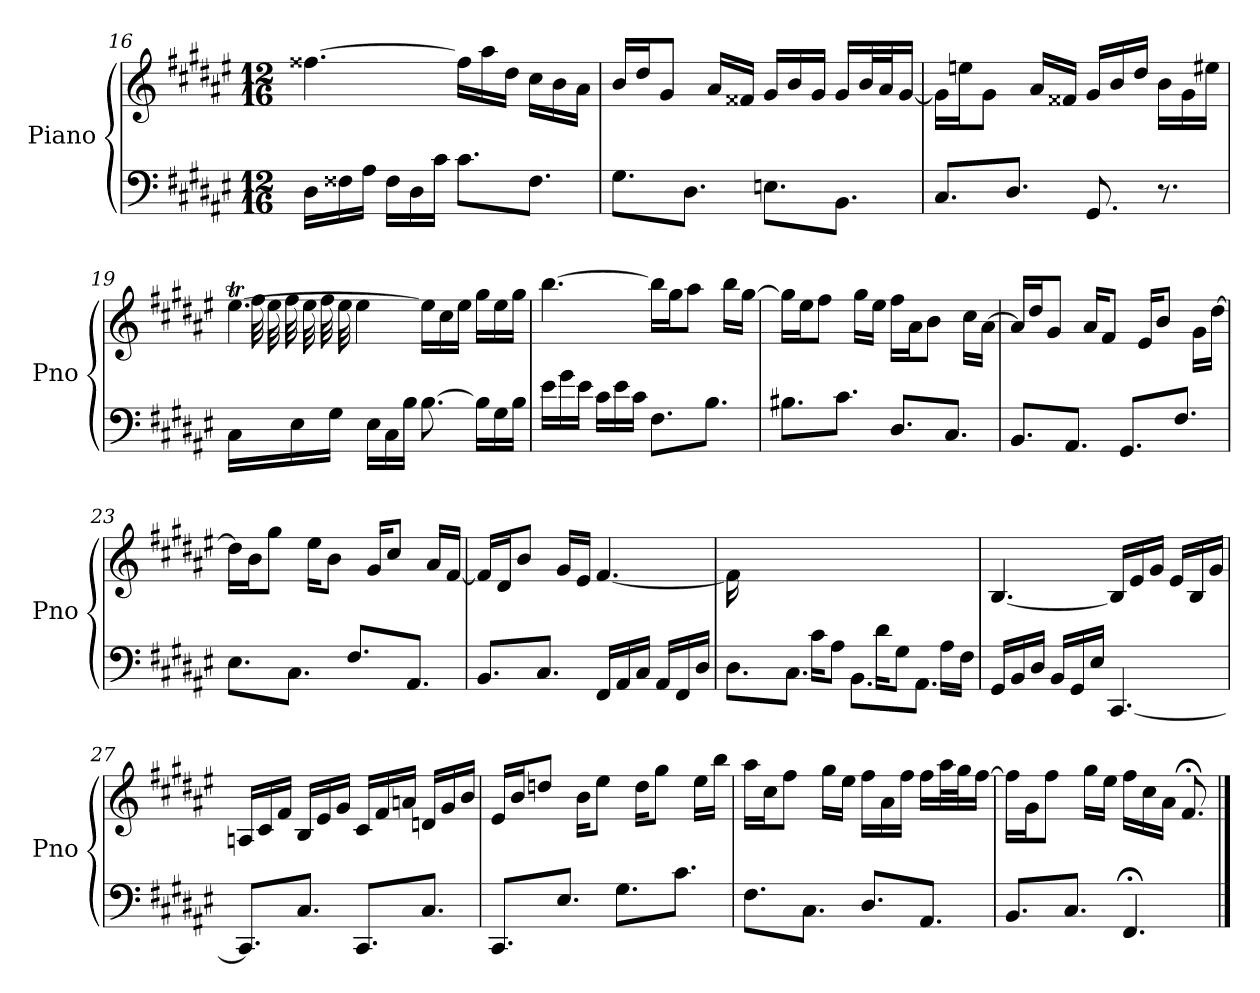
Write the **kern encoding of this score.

**kern	**kern
*part1	*part1
*staff2	*staff1
*I"Piano	*
*I'Pno	*
!!LO:LB:g=z
*clefF4	*clefG2
*k[f#c#g#d#a#e#]	*k[f#c#g#d#a#e#]
*F#:	*F#:
*M12/16	*M12/16
=16	=16
16D#\LL	[4.ff##X\
16F##X\	.
16A#\JJ	.
16F##\LL	.
16D#\	.
16c#\JJ	.
8.c#\L	16ff##\LL]
.	16aa#\
.	16dd#\JJ
8.F##\J	16cc#\LL
.	16b\
.	16a#\JJ
=17	=17
8.G#\L	16b/LL
.	16dd#/J
.	8g#/J
8.D#\J	.
.	16a#/LL
.	16f##X/JJ
8.En\L	16g#/LL
.	16b/
.	16g#/JJ
8.BB\J	16g#/LL
.	32b/L
.	32a#/J
.	[16g#/JJ
=18	=18
8.C#/L	16g#\LL]
.	16een\J
.	8g#\J
8.D#/J	.
.	16a#/LL
.	16f##X/JJ
8.GG#/	16g#/LL
.	16b/
.	16dd#/JJ
8.r	16b\LL
.	16g#\
.	16ee#X\JJ
!!LO:LB:g=z
=19	=19
*	*^
*	*	*Xtuplet
16C#\LL	[4.ee#t\	112%3ff#
.	.	112%3ee#
.	.	112%3ff#
16E#\	.	.
.	.	112%3ee#
.	.	112%3ff#
16G#\JJ	.	.
.	.	112%3ee#
.	.	14%3ee#
16E#\LL	.	.
16C#\	.	.
16B\JJ	.	.
[8.B\	16ee#\LL]	4.ryy
.	16cc#\	.
.	16ee#\JJ	.
16B\LL]	16gg#\LL	.
16G#\	16ee#\	.
16B\JJ	16gg#\JJ	.
*	*v	*v
=20	=20
16e#\LL	[4.bb\
16g#\	.
16e#\JJ	.
16c#\LL	.
16e#\	.
16c#\JJ	.
8.F#\L	16bb\LL]
.	16gg#\J
.	8aa#\J
8.B\J	.
.	16bb\LL
.	[16gg#\JJ
=21	=21
8.B#X\L	16gg#\LL]
.	16ee#\J
.	8ff#\J
8.c#\J	.
.	16gg#\LL
.	16ee#\JJ
8.D#/L	16ff#\LL
.	16a#\J
.	8b\J
8.C#/J	.
.	16cc#\LL
.	[16a#\JJ
=22	=22
8.BB/L	16a#/LL]
.	16dd#/J
.	8g#/J
8.AA#/J	.
.	16a#/KL
.	8f#/J
8.GG#/L	.
.	16e#/KL
.	8b/J
8.F#/J	.
.	16g#\LL
.	[16dd#\JJ
!!LO:LB:g=z
=23	=23
8.E#\L	16dd#\LL]
.	16b\J
.	8gg#\J
8.C#\J	.
.	16ee#\KL
.	8b\J
8.F#/L	.
.	16g#/KL
.	8cc#/J
8.AA#/J	.
.	16a#/LL
.	[16f#/JJ
=24	=24
8.BB/L	16f#/LL]
.	16d#/J
.	8b/J
8.C#/J	.
.	16g#/LL
.	16e#/JJ
16FF#/LL	[4.f#/
16AA#/	.
16C#/JJ	.
16AA#/LL	.
16FF#/	.
16D#/JJ	.
=25	=25
*^	*
16ryy	8.D#\L	16f#\LL]
16A#/J	.	2ryy
8B/J	.	.
.	8.C#\J	.
16c#\KL	.	.
8A#\J	.	.
.	8.BB\L	.
16d#\KL	.	.
8G#\J	.	.
.	8.AA#\J	8.ryy
16A#\LL	.	.
16F#\JJ	.	.
*v	*v	*
=26	=26
16GG#/LL	[4.B/
16BB/	.
16D#/JJ	.
16BB/LL	.
16GG#/	.
16E#/JJ	.
[4.CC#/	16B/LL]
.	16e#/
.	16g#/JJ
.	16e#/LL
.	16B/
.	16g#/JJ
!!LO:LB:g=z
=27	=27
8.CC#/L]	16An/LL
.	16c#/
.	16f#/JJ
8.C#/J	16B/LL
.	16e#/
.	16g#/JJ
8.CC#/L	16c#/LL
.	16f#/
.	16an/JJ
8.C#/J	16dn/LL
.	16g#/
.	16b/JJ
=28	=28
8.CC#/L	16e#/LL
.	16b/J
.	8ddn/J
8.E#/J	.
.	16b\KL
.	8ee#\J
8.G#\L	.
.	16dd\KL
.	8gg#\J
8.c#\J	.
.	16ee#\LL
.	16bb\JJ
=29	=29
8.F#\L	16aa#\LL
.	16cc#\J
.	8ff#\J
8.C#\J	.
.	16gg#\LL
.	16ee#\JJ
8.D#/L	16ff#\LL
.	16a#\
.	16ff#\JJ
8.AA#/J	16ff#\LL
.	32aa#\L
.	32gg#\J
.	[16ff#\JJ
=30	=30
8.BB/L	16ff#\LL]
.	16g#\J
.	8ff#\J
8.C#/J	.
.	16gg#\LL
.	16ee#\JJ
4.FF#;/	16ff#\LL
.	16cc#\
.	16a#\JJ
.	8.f#;</
==	==
*-	*-
